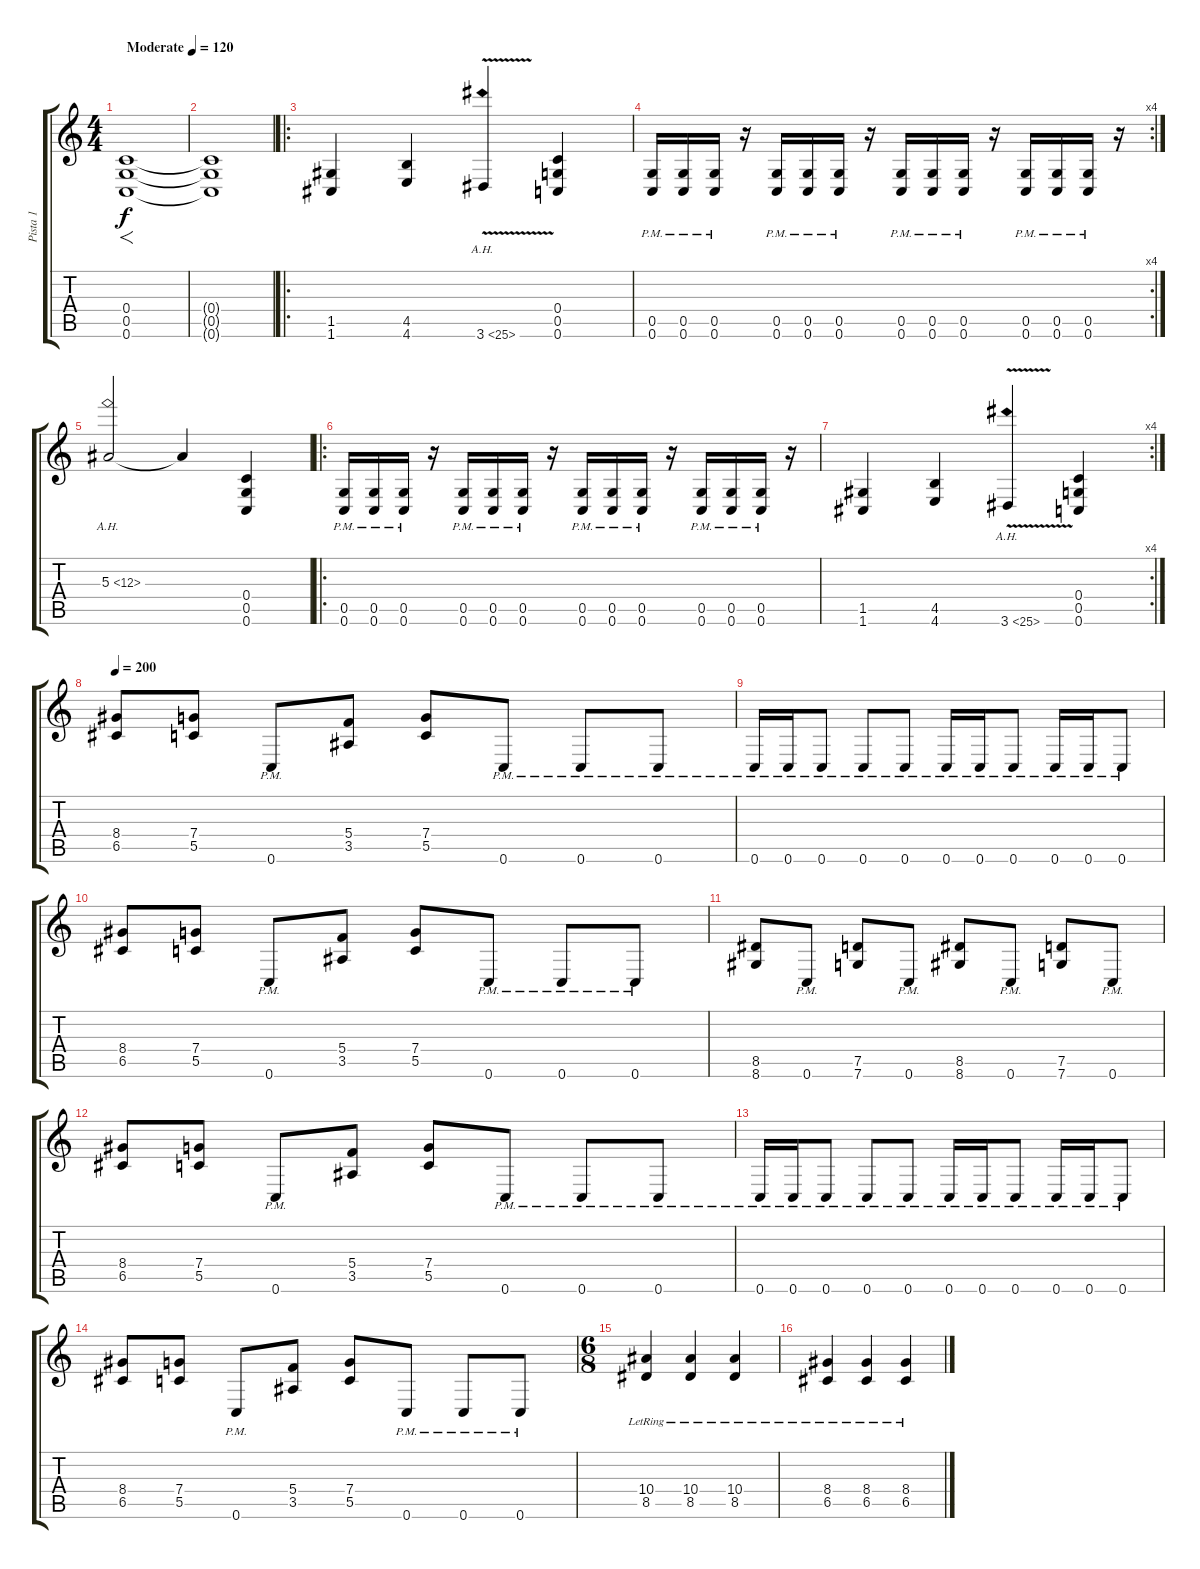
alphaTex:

\track ("Pista 1" "Pista 1") {instrument overdrivenguitar}
\staff {score tabs}
\tuning (D4 A3 F3 C3 G2 C2) {hide}
\ts (4 4)
\tempo (120 "Moderate")
\clef g2
\ks c
(0.4 0.5 0.6).1{f dy f instrument overdrivenguitar} |
(0.4{t} 0.5{t} 0.6{t}).1 |
\ro
(1.5 1.6).4 (4.5 4.6).4 3.6{ah 22 v}.4 (0.4 0.5 0.6).4 |
\rc 4
(0.5{pm} 0.6{pm}).16 (0.5{pm} 0.6{pm}).16 (0.5{pm} 0.6{pm}).16 r.16 (0.5{pm} 0.6{pm}).16 (0.5{pm} 0.6{pm}).16 (0.5{pm} 0.6{pm}).16 r.16 (0.5{pm} 0.6{pm}).16 (0.5{pm} 0.6{pm}).16 (0.5{pm} 0.6{pm}).16 r.16 (0.5{pm} 0.6{pm}).16 (0.5{pm} 0.6{pm}).16 (0.5{pm} 0.6{pm}).16 r.16 |
5.3{ah 7}.2 5.3{t}.4 (0.4 0.5 0.6).4 |
\ro
(0.5{pm} 0.6{pm}).16 (0.5{pm} 0.6{pm}).16 (0.5{pm} 0.6{pm}).16 r.16 (0.5{pm} 0.6{pm}).16 (0.5{pm} 0.6{pm}).16 (0.5{pm} 0.6{pm}).16 r.16 (0.5{pm} 0.6{pm}).16 (0.5{pm} 0.6{pm}).16 (0.5{pm} 0.6{pm}).16 r.16 (0.5{pm} 0.6{pm}).16 (0.5{pm} 0.6{pm}).16 (0.5{pm} 0.6{pm}).16 r.16 |
\rc 4
(1.5 1.6).4 (4.5 4.6).4 3.6{ah 22 v}.4 (0.4 0.5 0.6).4 |
\tempo 200
(8.4 6.5).8 (7.4 5.5).8 0.6{pm}.8 (5.4 3.5).8 (7.4 5.5).8 0.6{pm}.8 0.6{pm}.8 0.6{pm}.8 |
0.6{pm}.16 0.6{pm}.16 0.6{pm}.8 0.6{pm}.8 0.6{pm}.8 0.6{pm}.16 0.6{pm}.16 0.6{pm}.8 0.6{pm}.16 0.6{pm}.16 0.6{pm}.8 |
(8.4 6.5).8 (7.4 5.5).8 0.6{pm}.8 (5.4 3.5).8 (7.4 5.5).8 0.6{pm}.8 0.6{pm}.8 0.6{pm}.8 |
(8.5 8.6).8 0.6{pm}.8 (7.5 7.6).8 0.6{pm}.8 (8.5 8.6).8 0.6{pm}.8 (7.5 7.6).8 0.6{pm}.8 |
(8.4 6.5).8 (7.4 5.5).8 0.6{pm}.8 (5.4 3.5).8 (7.4 5.5).8 0.6{pm}.8 0.6{pm}.8 0.6{pm}.8 |
0.6{pm}.16 0.6{pm}.16 0.6{pm}.8 0.6{pm}.8 0.6{pm}.8 0.6{pm}.16 0.6{pm}.16 0.6{pm}.8 0.6{pm}.16 0.6{pm}.16 0.6{pm}.8 |
(8.4 6.5).8 (7.4 5.5).8 0.6{pm}.8 (5.4 3.5).8 (7.4 5.5).8 0.6{pm}.8 0.6{pm}.8 0.6{pm}.8 |
\ts (6 8)
(10.4{lr} 8.5{lr}).4 (10.4{lr} 8.5{lr}).4 (10.4{lr} 8.5{lr}).4 |
(8.4{lr} 6.5{lr}).4 (8.4{lr} 6.5{lr}).4 (8.4{lr} 6.5{lr}).4
